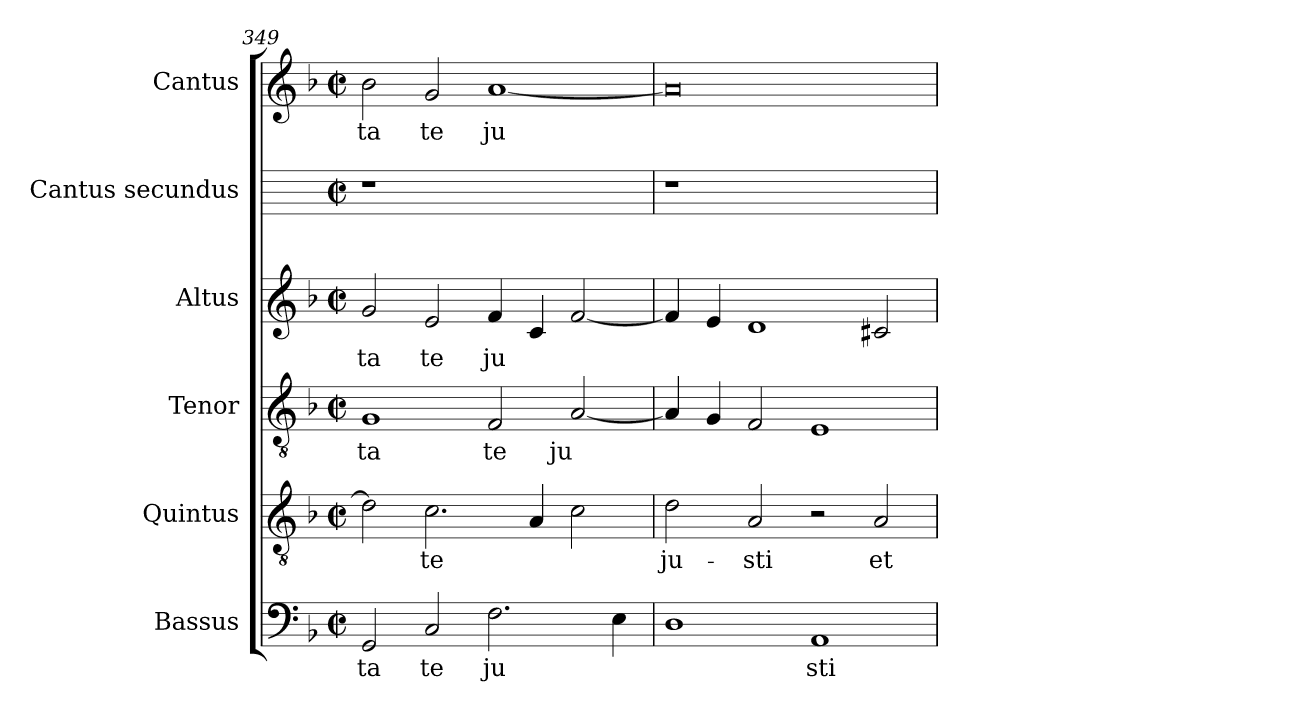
**kern	**text	**kern	**text	**kern	**text	**kern	**text	**kern	**kern	**text
*part6	*part6	*part5	*part5	*part4	*part4	*part3	*part3	*part2	*part1	*part1
*staff6	*staff6	*staff5	*staff5	*staff4	*staff4	*staff3	*staff3	*staff2	*staff1	*staff1
*I"Bassus	*	*I"Quintus	*	*I"Tenor	*	*I"Altus	*	*I"Cantus  secundus	*I"Cantus	*
*I'B	*	*I'Q	*	*I'T	*	*I'A	*	*	*I'C	*
*clefF4	*	*clefGv2	*	*clefGv2	*	*clefG2	*	*	*clefG2	*
*k[b-]	*	*k[b-]	*	*k[b-]	*	*k[b-]	*	*k[]	*k[b-]	*
*F:	*	*F:	*	*F:	*	*F:	*	*C:	*F:	*
*M2/2	*	*M2/2	*	*M2/2	*	*M2/2	*	*M2/2	*M2/2	*
*met(c|)	*	*met(c|)	*	*met(c|)	*	*met(c|)	*	*met(c|)	*met(c|)	*
=349	=349	=349	=349	=349	=349	=349	=349	=349	=349	=349
!	!LO:LY:b:cj	!	!LO:LY:b:cj	!	!LO:LY:b:cj	!	!LO:LY:b:cj	!	!	!LO:LY:b:cj
2GG/	ta	2d\]	.	1G	ta	2g/	ta	1r	2b-\	ta
!	!LO:LY:b:cj	!	!LO:LY:b:cj	!	!	!	!LO:LY:b:cj	!	!	!LO:LY:b:cj
2C/	te	2.c\	te	.	.	2e/	te	.	2g/	te
!	!LO:LY:b:cj	!	!	!	!LO:LY:b:cj	!	!LO:LY:b:cj	!	!	!LO:LY:b:cj
2.F\	ju	.	.	2F/	te	4f/	ju	1ryy	[>1a	ju
!	!	!	!LO:LY:b:cj	!	!	!	!LO:LY:b:cj	!	!	!
.	.	4A/	.	.	.	4c/	.	.	.	.
!	!	!	!LO:LY:b:cj	!	!LO:LY:b:cj	!	!LO:LY:b:cj	!	!	!
.	.	2c\	.	[>2A/	ju	[>2f/	.	.	.	.
!	!LO:LY:b:cj	!	!	!	!	!	!	!	!	!
4E\	.	.	.	.	.	.	.	.	.	.
!!LO:PB:g=z
=350	=350	=350	=350	=350	=350	=350	=350	=350	=350	=350
!	!LO:LY:b:cj	!	!LO:LY:b:cj	!	!LO:LY:b:cj	!	!LO:LY:b:cj	!	!	!LO:LY:b:cj
1D	.	2d\	ju-	4A/]	.	4f/]	.	1r	0a]	.
!	!	!	!	!	!LO:LY:b:cj	!	!LO:LY:b:cj	!	!	!
.	.	.	.	4G/	.	4e/	.	.	.	.
!	!	!	!LO:LY:b:cj	!	!LO:LY:b:cj	!	!LO:LY:b:cj	!	!	!
.	.	2A/	-sti	2F/	.	1d	.	.	.	.
!	!LO:LY:b:cj	!	!	!	!LO:LY:b:cj	!	!	!	!	!
1AA	sti	2r	.	1E	.	.	.	1ryy	.	.
!	!	!	!LO:LY:b:cj	!	!	!	!LO:LY:b:cj	!	!	!
.	.	2A/	et	.	.	2c#/	.	.	.	.
=	=	=	=	=	=	=	=	=	=	=
*-	*-	*-	*-	*-	*-	*-	*-	*-	*-	*-
